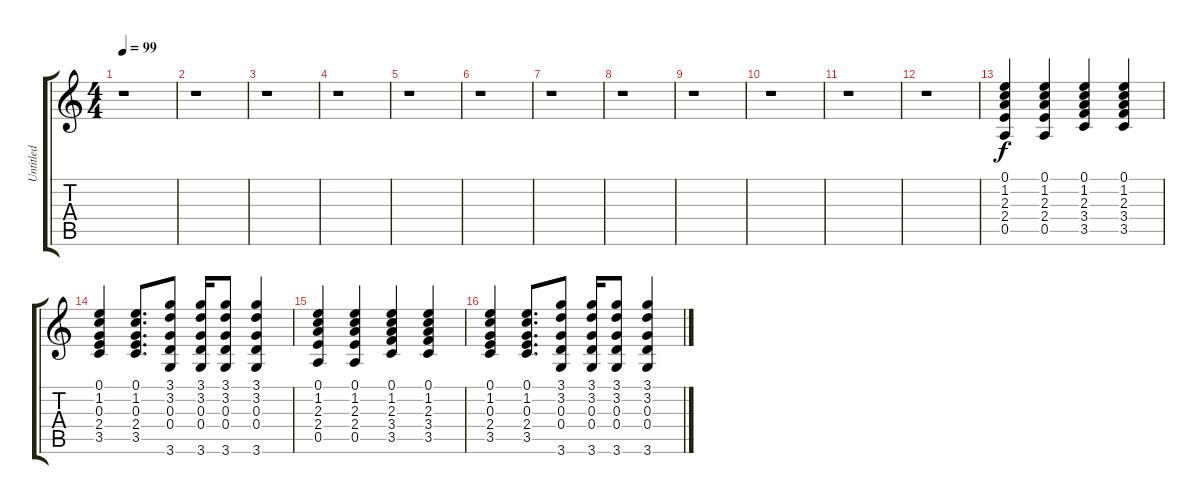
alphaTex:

\track ("Untitled" "Untitled") {instrument distortionguitar}
\staff {score tabs}
\tuning (E4 B3 G3 D3 A2 E2) {hide}
\ts (4 4)
\tempo 99
\clef g2
\ks c
r.1{dy f} |
r.1 |
r.1 |
r.1 |
r.1 |
r.1 |
r.1 |
r.1 |
r.1 |
r.1 |
r.1 |
r.1 |
(0.1 1.2 2.3 2.4 0.5).4 (0.1 1.2 2.3 2.4 0.5).4 (0.1 1.2 2.3 3.4 3.5).4 (0.1 1.2 2.3 3.4 3.5).4 |
(0.1 1.2 0.3 2.4 3.5).4 (0.1 1.2 0.3 2.4 3.5).8{d} (3.1 3.2 0.3 0.4 3.6).8 (3.1 3.2 0.3 0.4 3.6).16 (3.1 3.2 0.3 0.4 3.6).8 (3.1 3.2 0.3 0.4 3.6).4 |
(0.1 1.2 2.3 2.4 0.5).4 (0.1 1.2 2.3 2.4 0.5).4 (0.1 1.2 2.3 3.4 3.5).4 (0.1 1.2 2.3 3.4 3.5).4 |
(0.1 1.2 0.3 2.4 3.5).4 (0.1 1.2 0.3 2.4 3.5).8{d} (3.1 3.2 0.3 0.4 3.6).8 (3.1 3.2 0.3 0.4 3.6).16 (3.1 3.2 0.3 0.4 3.6).8 (3.1 3.2 0.3 0.4 3.6).4
